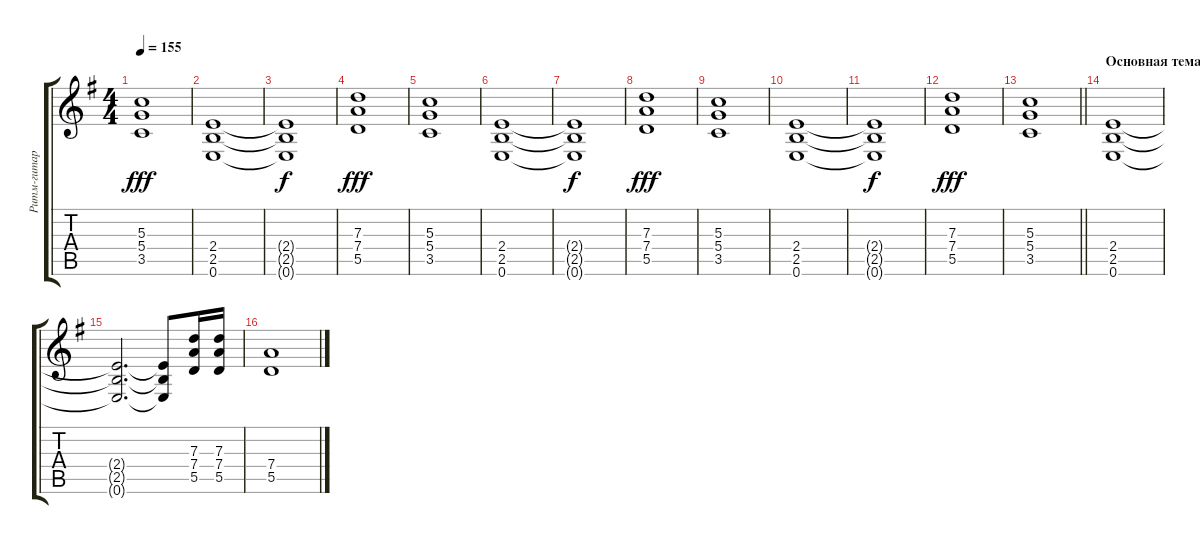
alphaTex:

\track ("Ритм-гитара" "Ритм-гитар") {instrument distortionguitar}
\staff {score tabs}
\tuning (E4 B3 G3 D3 A2 E2) {hide}
\ts (4 4)
\tempo 155
\clef g2
\ks eminor
(5.3 5.4 3.5).1{dy fff} |
(2.4 2.5 0.6).1 |
(2.4{t} 2.5{t} 0.6{t}).1{dy f} |
(7.3 7.4 5.5).1{dy fff} |
(5.3 5.4 3.5).1 |
(2.4 2.5 0.6).1 |
(2.4{t} 2.5{t} 0.6{t}).1{dy f} |
(7.3 7.4 5.5).1{dy fff} |
(5.3 5.4 3.5).1 |
(2.4 2.5 0.6).1 |
(2.4{t} 2.5{t} 0.6{t}).1{dy f} |
(7.3 7.4 5.5).1{dy fff} |
\barLineRight lightlight
(5.3 5.4 3.5).1 |
\section ("" "Основная тема 3")
(2.4 2.5 0.6).1 |
(2.4{t} 2.5{t} 0.6{t}).2{d} (2.4{t} 2.5{t} 0.6{t}).8 (7.3 7.4 5.5).16 (7.3 7.4 5.5).16 |
(7.4 5.5).1
